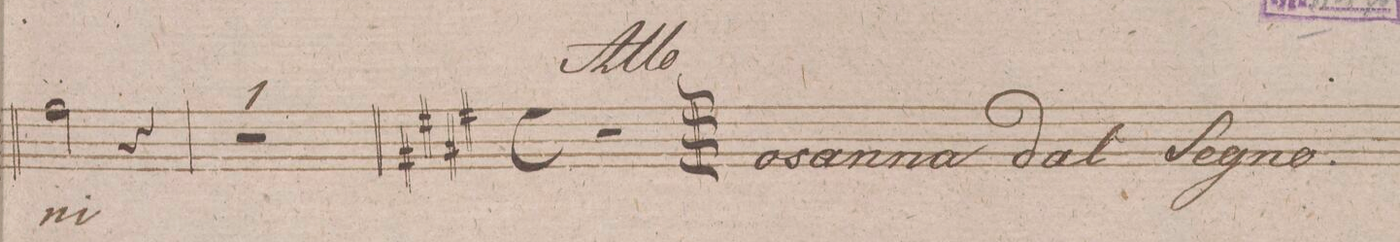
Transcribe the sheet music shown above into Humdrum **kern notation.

**kern	**text	**dynam
*I"Tenore.	*	*
*clefC4	*	*
*k[f#c#g#]	*	*
*M3/4	*	*
2e\	-ni	.
4r	.	.
=101	=101	=101
2.r	.	.
=102||	=102||	=102||
*k[f#c#g#d#]	*	*
*c#:	*	*
*M4/4	*	*
*met(c)	*	*
*mmet(c)	*	*
1r	.	.
==	==	==
*-	*-	*-
